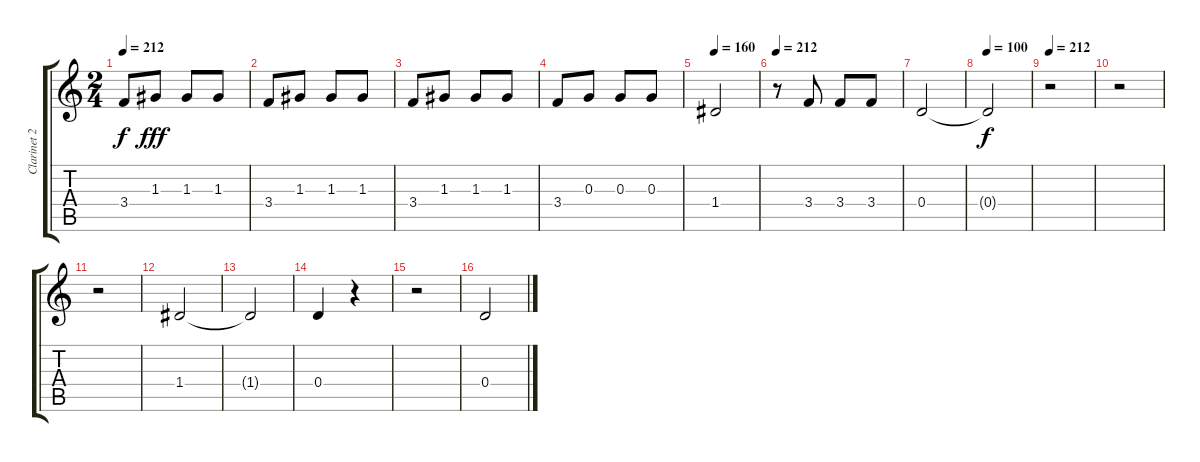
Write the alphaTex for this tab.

\track ("Clarinet 2" "Clarinet 2") {instrument acousticguitarnylon}
\staff {score tabs}
\tuning (E4 B3 G3 D3 A2 E2) {hide}
\ts (2 4)
\tempo 212
\clef g2
\ks c
3.4{t}.8{dy f} 1.3.8{dy fff} 1.3.8 1.3.8 |
3.4.8 1.3.8 1.3.8 1.3.8 |
3.4.8 1.3.8 1.3.8 1.3.8 |
3.4.8 0.3.8 0.3.8 0.3.8 |
\tempo 160
1.4.2 |
\tempo 212
r.8 3.4.8 3.4.8 3.4.8 |
0.4.2 |
\tempo 100
0.4{t}.2{dy f} |
\tempo 212
r.2 |
r.2 |
r.2 |
1.4.2 |
1.4{t}.2 |
0.4.4 r.4 |
r.2 |
0.4.2
